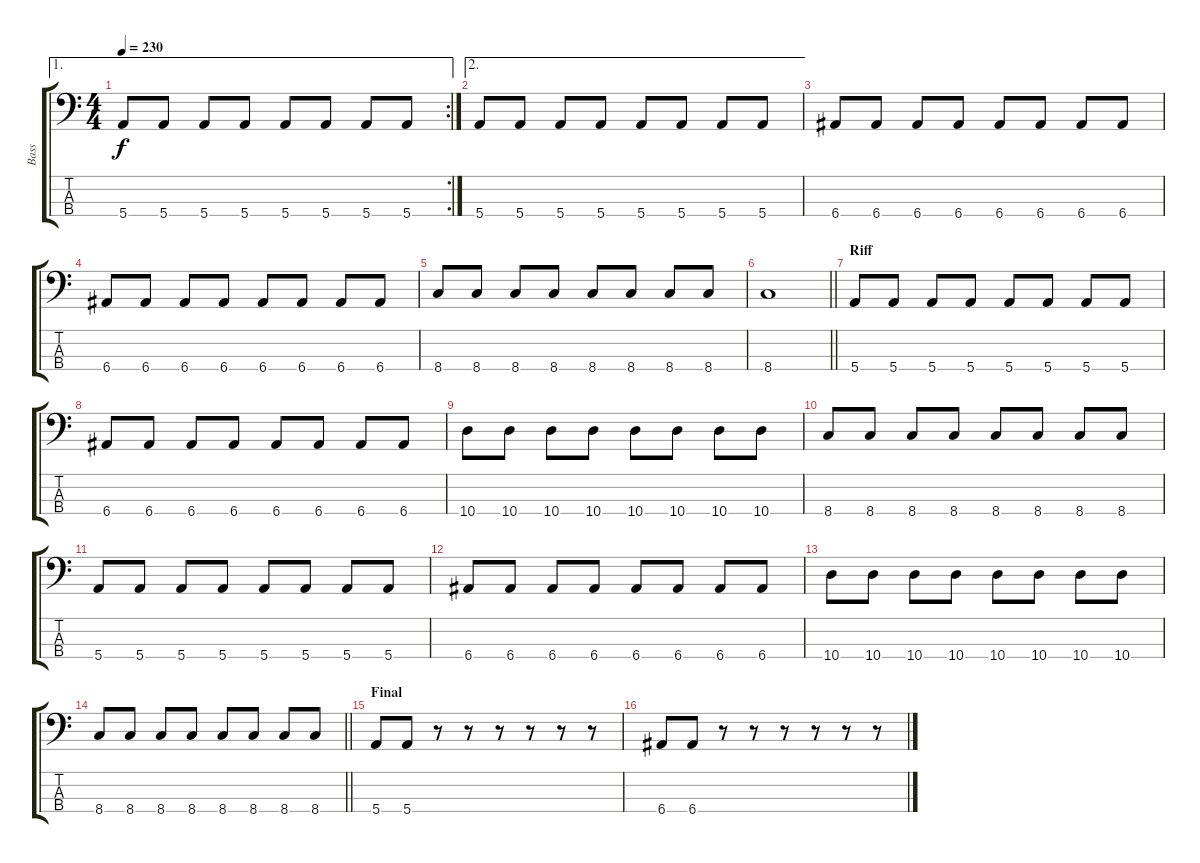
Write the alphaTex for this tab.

\track ("Bass" "Bass") {instrument electricbasspick}
\staff {score tabs}
\tuning (G2 D2 A1 E1) {hide}
\ae 1
\rc 2
\ts (4 4)
\tempo 230
\clef f4
\ks c
5.4.8{dy f} 5.4.8 5.4.8 5.4.8 5.4.8 5.4.8 5.4.8 5.4.8 |
\ae 2
5.4.8 5.4.8 5.4.8 5.4.8 5.4.8 5.4.8 5.4.8 5.4.8 |
6.4.8 6.4.8 6.4.8 6.4.8 6.4.8 6.4.8 6.4.8 6.4.8 |
6.4.8 6.4.8 6.4.8 6.4.8 6.4.8 6.4.8 6.4.8 6.4.8 |
8.4.8 8.4.8 8.4.8 8.4.8 8.4.8 8.4.8 8.4.8 8.4.8 |
\barLineRight lightlight
8.4.1 |
\section ("" "Riff")
5.4.8 5.4.8 5.4.8 5.4.8 5.4.8 5.4.8 5.4.8 5.4.8 |
6.4.8 6.4.8 6.4.8 6.4.8 6.4.8 6.4.8 6.4.8 6.4.8 |
10.4.8 10.4.8 10.4.8 10.4.8 10.4.8 10.4.8 10.4.8 10.4.8 |
8.4.8 8.4.8 8.4.8 8.4.8 8.4.8 8.4.8 8.4.8 8.4.8 |
5.4.8 5.4.8 5.4.8 5.4.8 5.4.8 5.4.8 5.4.8 5.4.8 |
6.4.8 6.4.8 6.4.8 6.4.8 6.4.8 6.4.8 6.4.8 6.4.8 |
10.4.8 10.4.8 10.4.8 10.4.8 10.4.8 10.4.8 10.4.8 10.4.8 |
\barLineRight lightlight
8.4.8 8.4.8 8.4.8 8.4.8 8.4.8 8.4.8 8.4.8 8.4.8 |
\section ("" "Final")
5.4.8 5.4.8 r.8 r.8 r.8 r.8 r.8 r.8 |
6.4.8 6.4.8 r.8 r.8 r.8 r.8 r.8 r.8
